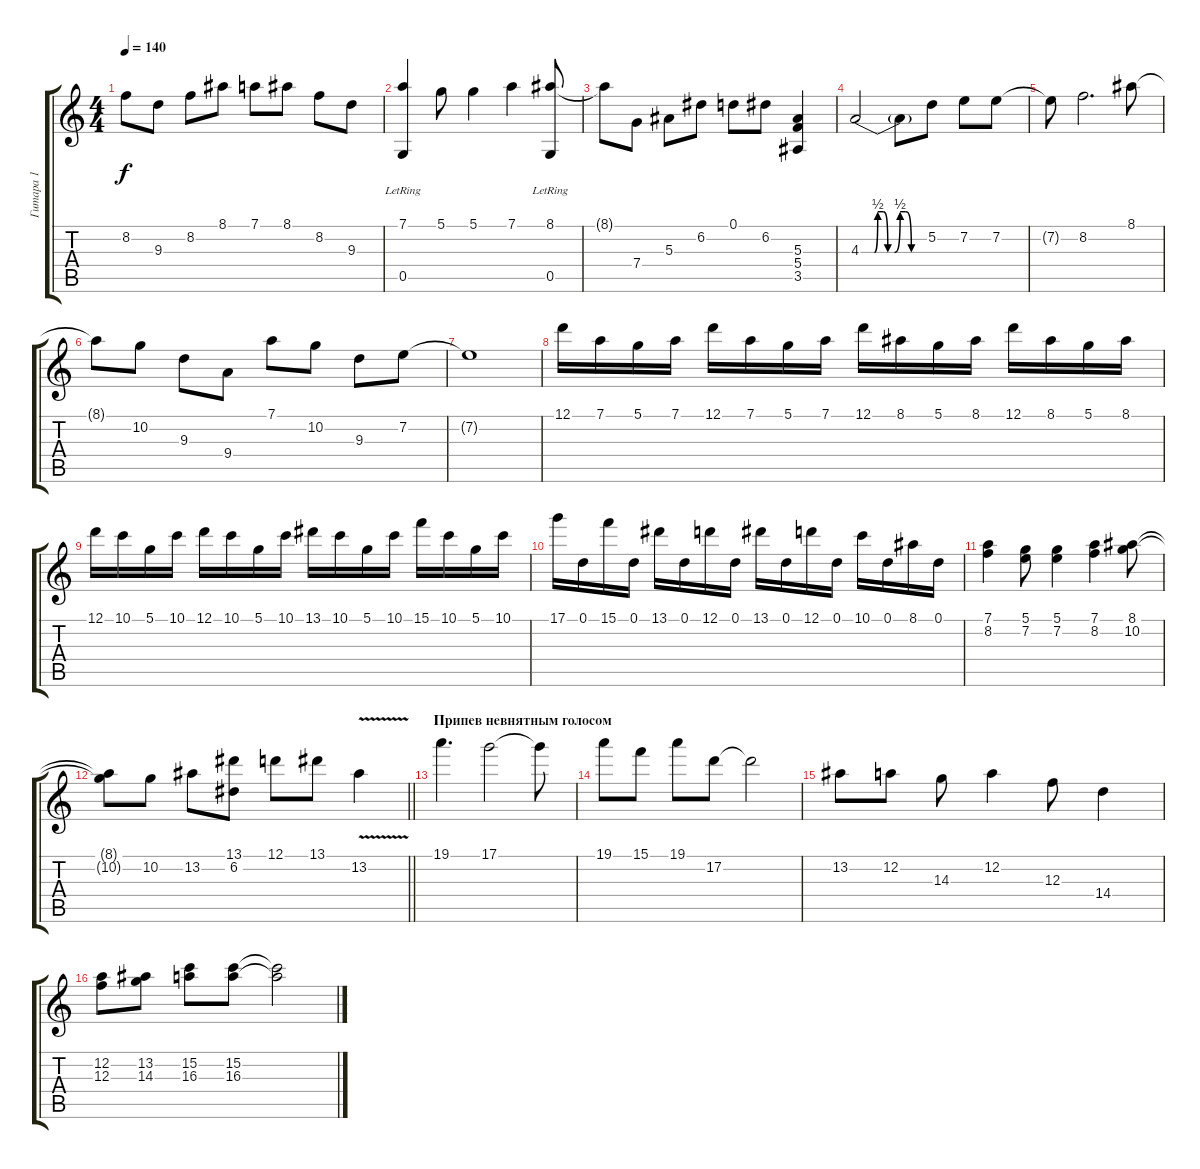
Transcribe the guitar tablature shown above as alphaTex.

\track ("Гитара 1" "Гитара 1") {instrument distortionguitar}
\staff {score tabs}
\tuning (D4 A3 F3 C3 G2 D2) {hide}
\ts (4 4)
\tempo 140
\clef g2
\ks c
8.2{t}.8{dy f} 9.3.8 8.2.8 8.1.8 7.1.8 8.1.8 8.2.8 9.3.8 |
(7.1 0.5{lr}).4 5.1.8 5.1.4 7.1.4 (8.1 0.5{lr}).8 |
8.1{t}.8 7.4.8 5.3.8 6.2.8 0.1.8 6.2.8 (5.3 5.4 3.5).4 |
4.3{be (custom 0 0 5 0 10 0 12 0 15 2 20 2 24 0 30 0 35 2 40 2 45 0 50 0 55 0 60 0)}.2 4.3{t}.8 5.2.8 7.2.8 7.2.8 |
7.2{t}.8 8.2.2{d} 8.1.8 |
8.1{t}.8 10.2.8 9.3.8 9.4.8 7.1.8 10.2.8 9.3.8 7.2.8 |
7.2{t}.1 |
12.1.16 7.1.16 5.1.16 7.1.16 12.1.16 7.1.16 5.1.16 7.1.16 12.1.16 8.1.16 5.1.16 8.1.16 12.1.16 8.1.16 5.1.16 8.1.16 |
12.1.16 10.1.16 5.1.16 10.1.16 12.1.16 10.1.16 5.1.16 10.1.16 13.1.16 10.1.16 5.1.16 10.1.16 15.1.16 10.1.16 5.1.16 10.1.16 |
17.1.16 0.1.16 15.1.16 0.1.16 13.1.16 0.1.16 12.1.16 0.1.16 13.1.16 0.1.16 12.1.16 0.1.16 10.1.16 0.1.16 8.1.16 0.1.16 |
(7.1 8.2).4 (5.1 7.2).8 (5.1 7.2).4 (7.1 8.2).4 (8.1 10.2).8 |
\barLineRight lightlight
(8.1{t} 10.2{t}).8 10.2.8 13.2.8 (13.1 6.2).8 12.1.8 13.1.8 13.2{v}.4 |
\section ("" "Припев невнятным голосом")
19.1.4{d} 17.1.2 17.1{t}.8 |
19.1.8 15.1.8 19.1.8 17.2.8 17.2{t}.2 |
13.2.8 12.2.8 14.3.8 12.2.4 12.3.8 14.4.4 |
(12.2 12.3).8 (13.2 14.3).8 (15.2 16.3).8 (15.2 16.3).8 (15.2{t} 16.3{t}).2
